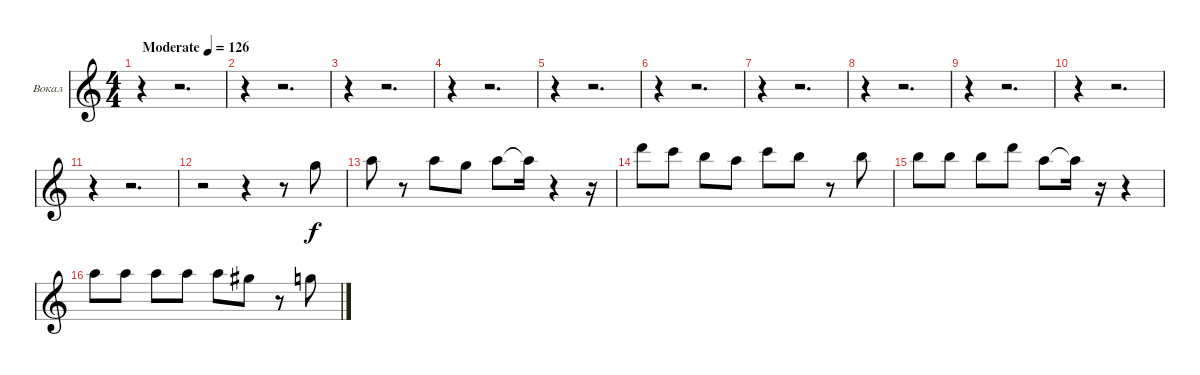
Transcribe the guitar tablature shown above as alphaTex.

\bracketExtendMode groupsimilarinstruments
\firstSystemTrackNameOrientation horizontal
\otherSystemsTrackNameOrientation horizontal
\track ("Вокал" "Вокал") {instrument accordion}
\staff {score}
\tuning (E4 B3 G3 D3 A2 E2)
\displaytranspose 12
\ts (4 4)
\beaming (8 2 2 2 2)
\tempo (126 "Moderate")
\clef g2
\ks c
r.4{dy f instrument accordion} r.2{d} |
r.4 r.2{d} |
r.4 r.2{d} |
r.4 r.2{d} |
r.4 r.2{d} |
r.4 r.2{d} |
r.4 r.2{d} |
r.4 r.2{d} |
r.4 r.2{d} |
r.4 r.2{d} |
r.4 r.2{d} |
r.2 r.4 r.8 3.1.8 |
5.1.8 r.8 5.1.8 3.1.8 5.1.8 5.1{t}.16 r.4 r.16 |
10.1.8 8.1.8 7.1.8 5.1.8 8.1.8 7.1.8 r.8 7.1.8 |
7.1.8 7.1.8 7.1.8 10.1.8 5.1.8 5.1{t}.16 r.16 r.4 |
5.1.8 5.1.8 5.1.8 5.1.8 5.1.8 4.1.8 r.8 3.1.8
